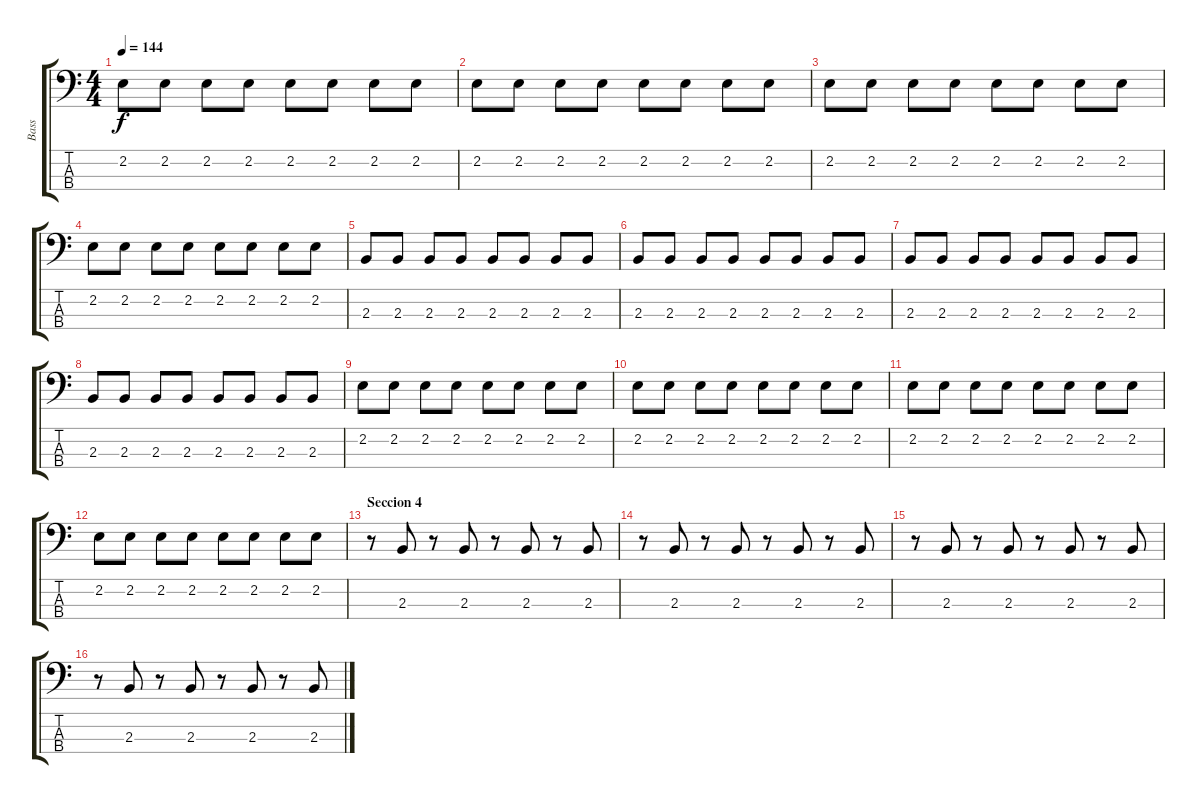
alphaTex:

\track ("Bass" "Bass") {instrument electricbasspick}
\staff {score tabs}
\tuning (G2 D2 A1 E1) {hide}
\ts (4 4)
\tempo 144
\clef f4
\ks c
2.2.8{dy f} 2.2.8 2.2.8 2.2.8 2.2.8 2.2.8 2.2.8 2.2.8 |
2.2.8 2.2.8 2.2.8 2.2.8 2.2.8 2.2.8 2.2.8 2.2.8 |
2.2.8 2.2.8 2.2.8 2.2.8 2.2.8 2.2.8 2.2.8 2.2.8 |
2.2.8 2.2.8 2.2.8 2.2.8 2.2.8 2.2.8 2.2.8 2.2.8 |
2.3.8 2.3.8 2.3.8 2.3.8 2.3.8 2.3.8 2.3.8 2.3.8 |
2.3.8 2.3.8 2.3.8 2.3.8 2.3.8 2.3.8 2.3.8 2.3.8 |
2.3.8 2.3.8 2.3.8 2.3.8 2.3.8 2.3.8 2.3.8 2.3.8 |
2.3.8 2.3.8 2.3.8 2.3.8 2.3.8 2.3.8 2.3.8 2.3.8 |
2.2.8 2.2.8 2.2.8 2.2.8 2.2.8 2.2.8 2.2.8 2.2.8 |
2.2.8 2.2.8 2.2.8 2.2.8 2.2.8 2.2.8 2.2.8 2.2.8 |
2.2.8 2.2.8 2.2.8 2.2.8 2.2.8 2.2.8 2.2.8 2.2.8 |
2.2.8 2.2.8 2.2.8 2.2.8 2.2.8 2.2.8 2.2.8 2.2.8 |
\section ("" "Seccion 4")
r.8 2.3.8 r.8 2.3.8 r.8 2.3.8 r.8 2.3.8 |
r.8 2.3.8 r.8 2.3.8 r.8 2.3.8 r.8 2.3.8 |
r.8 2.3.8 r.8 2.3.8 r.8 2.3.8 r.8 2.3.8 |
r.8 2.3.8 r.8 2.3.8 r.8 2.3.8 r.8 2.3.8
